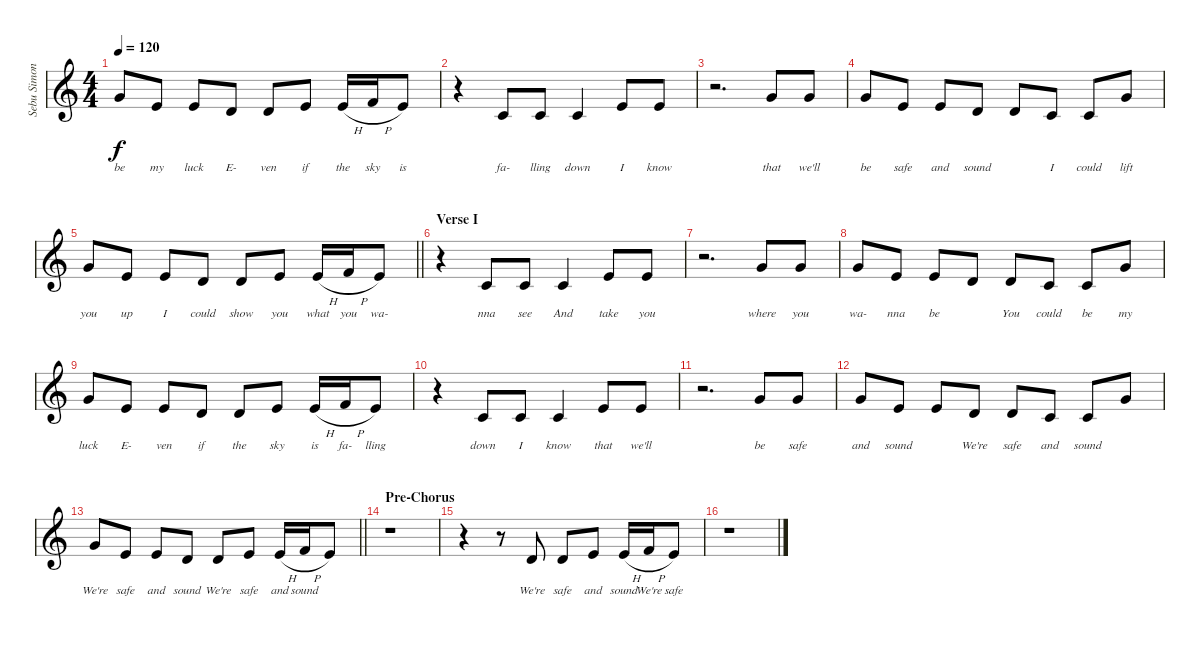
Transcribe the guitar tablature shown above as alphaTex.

\track ("Sebu Simonian's vocals" "Sebu Simon") {instrument altosax}
\staff {score}
\tuning (E4 B3 G3 D3 A2 E2) {hide}
\ts (4 4)
\tempo 120
\clef g2
\ks c
3.1.8{lyrics (0 "be") lyrics (1 "") lyrics (2 "") lyrics (3 "") lyrics (4 "") dy f} 0.1.8{lyrics (0 "my") lyrics (1 "") lyrics (2 "") lyrics (3 "") lyrics (4 "")} 0.1.8{lyrics (0 "luck") lyrics (1 "") lyrics (2 "") lyrics (3 "") lyrics (4 "")} 3.2.8{lyrics (0 "E-") lyrics (1 "") lyrics (2 "") lyrics (3 "") lyrics (4 "")} 3.2.8{lyrics (0 "ven") lyrics (1 "") lyrics (2 "") lyrics (3 "") lyrics (4 "")} 0.1.8{lyrics (0 "if") lyrics (1 "") lyrics (2 "") lyrics (3 "") lyrics (4 "")} 0.1{h}.16{lyrics (0 "the") lyrics (1 "") lyrics (2 "") lyrics (3 "") lyrics (4 "")} 1.1{h}.16{lyrics (0 "sky") lyrics (1 "") lyrics (2 "") lyrics (3 "") lyrics (4 "")} 0.1.8{lyrics (0 "is") lyrics (1 "") lyrics (2 "") lyrics (3 "") lyrics (4 "")} |
r.4 1.2.8{lyrics (0 "fa-") lyrics (1 "") lyrics (2 "") lyrics (3 "") lyrics (4 "")} 1.2.8{lyrics (0 "lling") lyrics (1 "") lyrics (2 "") lyrics (3 "") lyrics (4 "")} 1.2.4{lyrics (0 "down") lyrics (1 "") lyrics (2 "") lyrics (3 "") lyrics (4 "")} 0.1.8{lyrics (0 "I") lyrics (1 "") lyrics (2 "") lyrics (3 "") lyrics (4 "")} 0.1.8{lyrics (0 "know") lyrics (1 "") lyrics (2 "") lyrics (3 "") lyrics (4 "")} |
r.2{d} 3.1.8{lyrics (0 "that") lyrics (1 "") lyrics (2 "") lyrics (3 "") lyrics (4 "")} 3.1.8{lyrics (0 "we'll") lyrics (1 "") lyrics (2 "") lyrics (3 "") lyrics (4 "")} |
3.1.8{lyrics (0 "be") lyrics (1 "") lyrics (2 "") lyrics (3 "") lyrics (4 "")} 0.1.8{lyrics (0 "safe") lyrics (1 "") lyrics (2 "") lyrics (3 "") lyrics (4 "")} 0.1.8{lyrics (0 "and") lyrics (1 "") lyrics (2 "") lyrics (3 "") lyrics (4 "")} 3.2.8{lyrics (0 "sound") lyrics (1 "") lyrics (2 "") lyrics (3 "") lyrics (4 "")} 3.2.8{lyrics (0 "") lyrics (1 "") lyrics (2 "") lyrics (3 "") lyrics (4 "")} 1.2.8{lyrics (0 "I") lyrics (1 "") lyrics (2 "") lyrics (3 "") lyrics (4 "")} 1.2.8{lyrics (0 "could") lyrics (1 "") lyrics (2 "") lyrics (3 "") lyrics (4 "")} 3.1.8{lyrics (0 "lift") lyrics (1 "") lyrics (2 "") lyrics (3 "") lyrics (4 "")} |
\barLineRight lightlight
3.1.8{lyrics (0 "you") lyrics (1 "") lyrics (2 "") lyrics (3 "") lyrics (4 "")} 0.1.8{lyrics (0 "up") lyrics (1 "") lyrics (2 "") lyrics (3 "") lyrics (4 "")} 0.1.8{lyrics (0 "I") lyrics (1 "") lyrics (2 "") lyrics (3 "") lyrics (4 "")} 3.2.8{lyrics (0 "could") lyrics (1 "") lyrics (2 "") lyrics (3 "") lyrics (4 "")} 3.2.8{lyrics (0 "show") lyrics (1 "") lyrics (2 "") lyrics (3 "") lyrics (4 "")} 0.1.8{lyrics (0 "you") lyrics (1 "") lyrics (2 "") lyrics (3 "") lyrics (4 "")} 0.1{h}.16{lyrics (0 "what") lyrics (1 "") lyrics (2 "") lyrics (3 "") lyrics (4 "")} 1.1{h}.16{lyrics (0 "you") lyrics (1 "") lyrics (2 "") lyrics (3 "") lyrics (4 "")} 0.1.8{lyrics (0 "wa-") lyrics (1 "") lyrics (2 "") lyrics (3 "") lyrics (4 "")} |
\section ("" "Verse I")
r.4 1.2.8{lyrics (0 "nna") lyrics (1 "") lyrics (2 "") lyrics (3 "") lyrics (4 "")} 1.2.8{lyrics (0 "see") lyrics (1 "") lyrics (2 "") lyrics (3 "") lyrics (4 "")} 1.2.4{lyrics (0 "And") lyrics (1 "") lyrics (2 "") lyrics (3 "") lyrics (4 "")} 0.1.8{lyrics (0 "take") lyrics (1 "") lyrics (2 "") lyrics (3 "") lyrics (4 "")} 0.1.8{lyrics (0 "you") lyrics (1 "") lyrics (2 "") lyrics (3 "") lyrics (4 "")} |
r.2{d} 3.1.8{lyrics (0 "where") lyrics (1 "") lyrics (2 "") lyrics (3 "") lyrics (4 "")} 3.1.8{lyrics (0 "you") lyrics (1 "") lyrics (2 "") lyrics (3 "") lyrics (4 "")} |
3.1.8{lyrics (0 "wa-") lyrics (1 "") lyrics (2 "") lyrics (3 "") lyrics (4 "")} 0.1.8{lyrics (0 "nna") lyrics (1 "") lyrics (2 "") lyrics (3 "") lyrics (4 "")} 0.1.8{lyrics (0 "be") lyrics (1 "") lyrics (2 "") lyrics (3 "") lyrics (4 "")} 3.2.8{lyrics (0 "") lyrics (1 "") lyrics (2 "") lyrics (3 "") lyrics (4 "")} 3.2.8{lyrics (0 "You") lyrics (1 "") lyrics (2 "") lyrics (3 "") lyrics (4 "")} 1.2.8{lyrics (0 "could") lyrics (1 "") lyrics (2 "") lyrics (3 "") lyrics (4 "")} 1.2.8{lyrics (0 "be") lyrics (1 "") lyrics (2 "") lyrics (3 "") lyrics (4 "")} 3.1.8{lyrics (0 "my") lyrics (1 "") lyrics (2 "") lyrics (3 "") lyrics (4 "")} |
3.1.8{lyrics (0 "luck") lyrics (1 "") lyrics (2 "") lyrics (3 "") lyrics (4 "")} 0.1.8{lyrics (0 "E-") lyrics (1 "") lyrics (2 "") lyrics (3 "") lyrics (4 "")} 0.1.8{lyrics (0 "ven") lyrics (1 "") lyrics (2 "") lyrics (3 "") lyrics (4 "")} 3.2.8{lyrics (0 "if") lyrics (1 "") lyrics (2 "") lyrics (3 "") lyrics (4 "")} 3.2.8{lyrics (0 "the") lyrics (1 "") lyrics (2 "") lyrics (3 "") lyrics (4 "")} 0.1.8{lyrics (0 "sky") lyrics (1 "") lyrics (2 "") lyrics (3 "") lyrics (4 "")} 0.1{h}.16{lyrics (0 "is") lyrics (1 "") lyrics (2 "") lyrics (3 "") lyrics (4 "")} 1.1{h}.16{lyrics (0 "fa-") lyrics (1 "") lyrics (2 "") lyrics (3 "") lyrics (4 "")} 0.1.8{lyrics (0 "lling") lyrics (1 "") lyrics (2 "") lyrics (3 "") lyrics (4 "")} |
r.4 1.2.8{lyrics (0 "down") lyrics (1 "") lyrics (2 "") lyrics (3 "") lyrics (4 "")} 1.2.8{lyrics (0 "I") lyrics (1 "") lyrics (2 "") lyrics (3 "") lyrics (4 "")} 1.2.4{lyrics (0 "know") lyrics (1 "") lyrics (2 "") lyrics (3 "") lyrics (4 "")} 0.1.8{lyrics (0 "that") lyrics (1 "") lyrics (2 "") lyrics (3 "") lyrics (4 "")} 0.1.8{lyrics (0 "we'll") lyrics (1 "") lyrics (2 "") lyrics (3 "") lyrics (4 "")} |
r.2{d} 3.1.8{lyrics (0 "be") lyrics (1 "") lyrics (2 "") lyrics (3 "") lyrics (4 "")} 3.1.8{lyrics (0 "safe") lyrics (1 "") lyrics (2 "") lyrics (3 "") lyrics (4 "")} |
3.1.8{lyrics (0 "and") lyrics (1 "") lyrics (2 "") lyrics (3 "") lyrics (4 "")} 0.1.8{lyrics (0 "sound") lyrics (1 "") lyrics (2 "") lyrics (3 "") lyrics (4 "")} 0.1.8{lyrics (0 "") lyrics (1 "") lyrics (2 "") lyrics (3 "") lyrics (4 "")} 3.2.8{lyrics (0 "We're") lyrics (1 "") lyrics (2 "") lyrics (3 "") lyrics (4 "")} 3.2.8{lyrics (0 "safe") lyrics (1 "") lyrics (2 "") lyrics (3 "") lyrics (4 "")} 1.2.8{lyrics (0 "and") lyrics (1 "") lyrics (2 "") lyrics (3 "") lyrics (4 "")} 1.2.8{lyrics (0 "sound") lyrics (1 "") lyrics (2 "") lyrics (3 "") lyrics (4 "")} 3.1.8{lyrics (0 "") lyrics (1 "") lyrics (2 "") lyrics (3 "") lyrics (4 "")} |
\barLineRight lightlight
3.1.8{lyrics (0 "We're") lyrics (1 "") lyrics (2 "") lyrics (3 "") lyrics (4 "")} 0.1.8{lyrics (0 "safe") lyrics (1 "") lyrics (2 "") lyrics (3 "") lyrics (4 "")} 0.1.8{lyrics (0 "and") lyrics (1 "") lyrics (2 "") lyrics (3 "") lyrics (4 "")} 3.2.8{lyrics (0 "sound") lyrics (1 "") lyrics (2 "") lyrics (3 "") lyrics (4 "")} 3.2.8{lyrics (0 "We're") lyrics (1 "") lyrics (2 "") lyrics (3 "") lyrics (4 "")} 0.1.8{lyrics (0 "safe") lyrics (1 "") lyrics (2 "") lyrics (3 "") lyrics (4 "")} 0.1{h}.16{lyrics (0 "and") lyrics (1 "") lyrics (2 "") lyrics (3 "") lyrics (4 "")} 1.1{h}.16{lyrics (0 "sound") lyrics (1 "") lyrics (2 "") lyrics (3 "") lyrics (4 "")} 0.1.8{lyrics (0 "") lyrics (1 "") lyrics (2 "") lyrics (3 "") lyrics (4 "")} |
\section ("" "Pre-Chorus")
r.1 |
r.4 r.8 3.2.8{lyrics (0 "We're") lyrics (1 "") lyrics (2 "") lyrics (3 "") lyrics (4 "")} 3.2.8{lyrics (0 "safe") lyrics (1 "") lyrics (2 "") lyrics (3 "") lyrics (4 "")} 0.1.8{lyrics (0 "and") lyrics (1 "") lyrics (2 "") lyrics (3 "") lyrics (4 "")} 0.1{h}.16{lyrics (0 "sound") lyrics (1 "") lyrics (2 "") lyrics (3 "") lyrics (4 "")} 1.1{h}.16{lyrics (0 "We're") lyrics (1 "") lyrics (2 "") lyrics (3 "") lyrics (4 "")} 0.1.8{lyrics (0 "safe") lyrics (1 "") lyrics (2 "") lyrics (3 "") lyrics (4 "")} |
r.1
